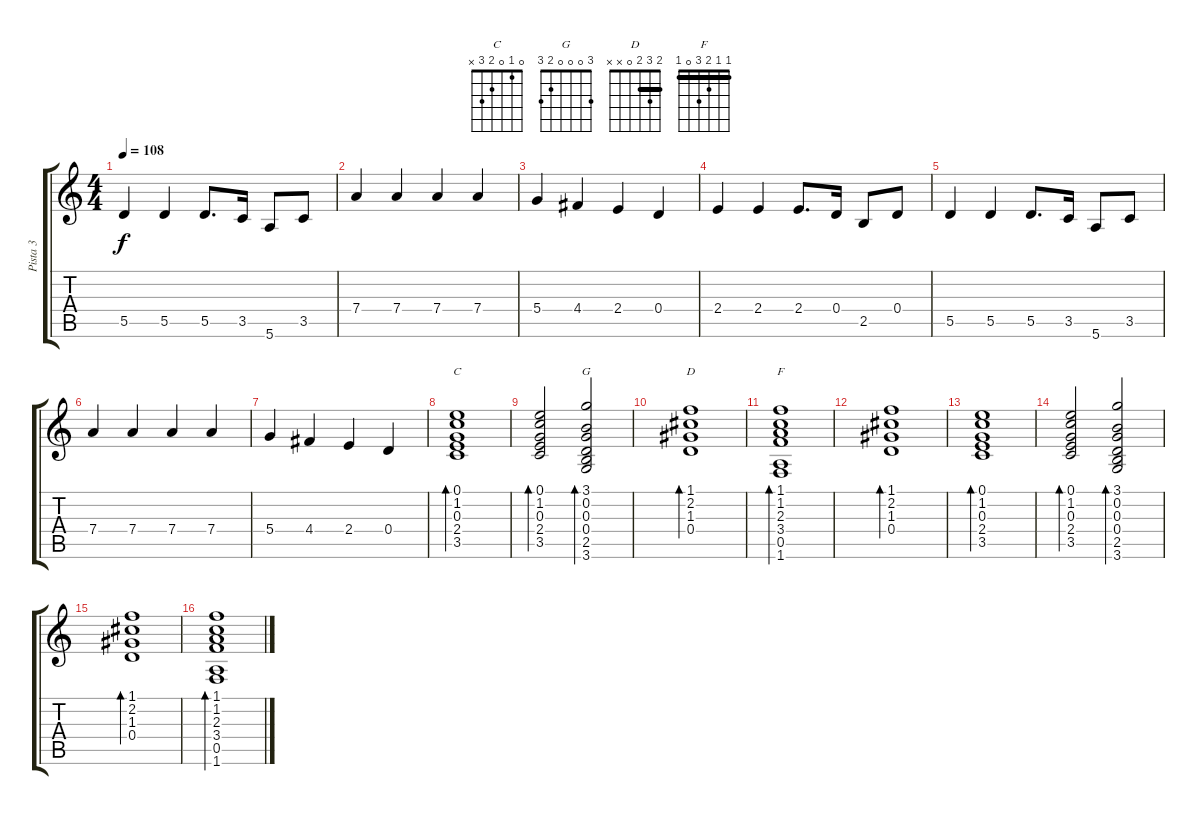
\track ("Pista 3" "Pista 3") {instrument electricguitarjazz}
\staff {score tabs}
\tuning (E4 B3 G3 D3 A2 E2) {hide}
\chord ("C" 0 1 0 2 3 x)
\chord ("G" 3 0 0 0 2 3)
\chord ("D" 2 3 2 0 x x) {barre 2}
\chord ("F" 1 1 2 3 0 1) {barre 1}
\ts (4 4)
\tempo 108
\clef g2
\ks c
5.5.4{dy f} 5.5.4 5.5.8{d} 3.5.16 5.6.8 3.5.8 |
7.4.4 7.4.4 7.4.4 7.4.4 |
5.4.4 4.4.4 2.4.4 0.4.4 |
2.4.4 2.4.4 2.4.8{d} 0.4.16 2.5.8 0.4.8 |
5.5.4 5.5.4 5.5.8{d} 3.5.16 5.6.8 3.5.8 |
7.4.4 7.4.4 7.4.4 7.4.4 |
5.4.4 4.4.4 2.4.4 0.4.4 |
(0.1 1.2 0.3 2.4 3.5).1{bd 240 ch "C"} |
(0.1 1.2 0.3 2.4 3.5).2{bd 240} (3.1 0.2 0.3 0.4 2.5 3.6).2{bd 240 ch "G"} |
(1.1 2.2 1.3 0.4).1{bd 240 ch "D"} |
(1.1 1.2 2.3 3.4 0.5 1.6).1{bd 240 ch "F"} |
(1.1 2.2 1.3 0.4).1{bd 240} |
(0.1 1.2 0.3 2.4 3.5).1{bd 240} |
(0.1 1.2 0.3 2.4 3.5).2{bd 240} (3.1 0.2 0.3 0.4 2.5 3.6).2{bd 240} |
(1.1 2.2 1.3 0.4).1{bd 240} |
(1.1 1.2 2.3 3.4 0.5 1.6).1{bd 240}
